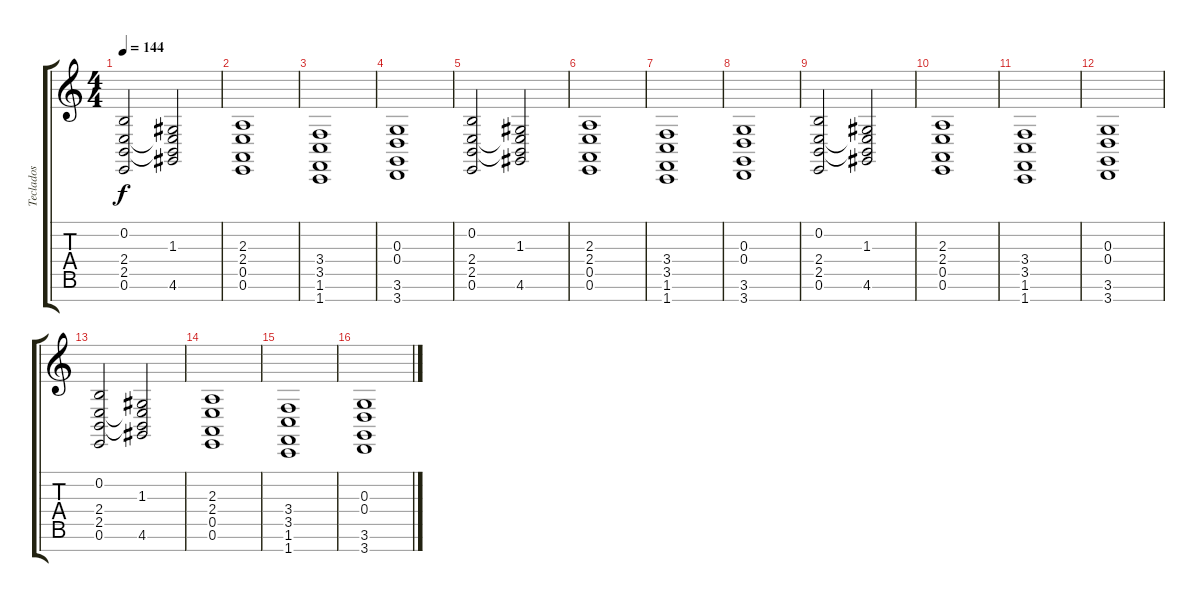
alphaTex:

\track ("Teclados" "Teclados") {instrument stringensemble1}
\staff {score tabs}
\tuning (E4 B3 G3 D3 A2 E2 B1) {hide}
\ts (4 4)
\tempo 144
\clef g2
\ks c
(0.2 2.4 2.5 0.6).2{dy f} (1.3 2.4{t} 2.5{t} 4.6).2 |
(2.3 2.4 0.5 0.6).1{volume 12 instrument churchorgan} |
(3.4 3.5 1.6 1.7).1 |
(0.3 0.4 3.6 3.7).1 |
(0.2 2.4 2.5 0.6).2 (1.3 2.4{t} 2.5{t} 4.6).2 |
(2.3 2.4 0.5 0.6).1{volume 12 instrument churchorgan} |
(3.4 3.5 1.6 1.7).1 |
(0.3 0.4 3.6 3.7).1 |
(0.2 2.4 2.5 0.6).2 (1.3 2.4{t} 2.5{t} 4.6).2 |
(2.3 2.4 0.5 0.6).1{volume 12 instrument churchorgan} |
(3.4 3.5 1.6 1.7).1 |
(0.3 0.4 3.6 3.7).1 |
(0.2 2.4 2.5 0.6).2 (1.3 2.4{t} 2.5{t} 4.6).2 |
(2.3 2.4 0.5 0.6).1{volume 12 instrument churchorgan} |
(3.4 3.5 1.6 1.7).1 |
(0.3 0.4 3.6 3.7).1
